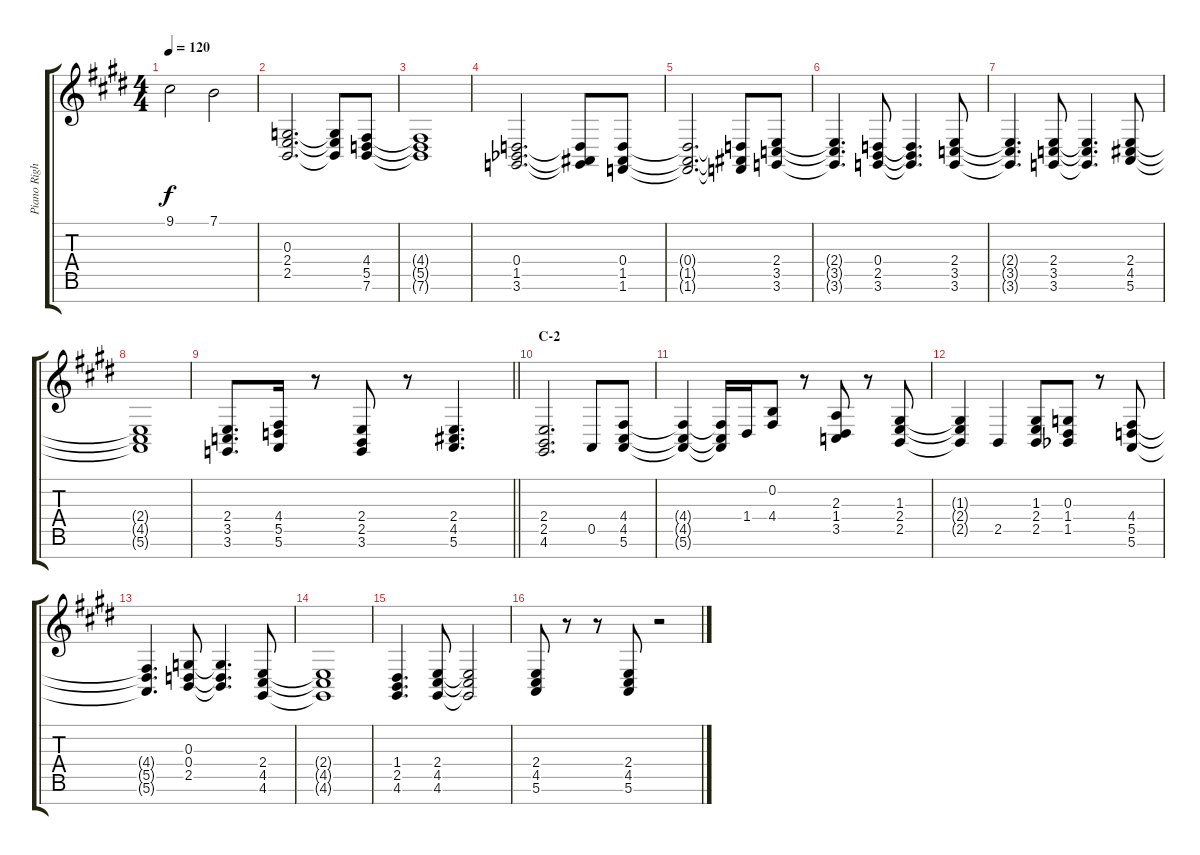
\track ("Piano Right (Kotobuki Tsumugi)" "Piano Righ") {instrument electricgrandpiano}
\staff {score tabs}
\tuning (E4 B3 G3 D3 A2 E2 B1) {hide}
\ts (4 4)
\tempo 120
\clef g2
\ks e
9.1{t}.2{dy f} 7.1.2 |
(0.3 2.4 2.5).2{d} (0.3{t} 2.4{t} 2.5{t}).8 (4.4 5.5 7.6).8 |
(4.4{t} 5.5{t} 7.6{t}).1 |
(0.4 1.5{acc b} 3.6).2{d} (0.4{t} 1.5{t} 3.6{t}).8 (0.4 1.5 1.6).8 |
(0.4{t} 1.5{t} 1.6{t}).2{d} (0.4{t} 1.5{t} 1.6{t}).8 (2.4 3.5 3.6).8 |
(2.4{t} 3.5{t} 3.6{t}).4{d} (0.4 2.5 3.6).8 (0.4{t} 2.5{t} 3.6{t}).4{d} (2.4 3.5 3.6).8 |
(2.4{t} 3.5{t} 3.6{t}).4{d} (2.4 3.5 3.6).8 (2.4{t} 3.5{t} 3.6{t}).4{d} (2.4 4.5 5.6).8 |
(2.4{t} 4.5{t} 5.6{t}).1 |
\barLineRight lightlight
(2.4 3.5 3.6).8{d} (4.4 5.5 5.6).16 r.8 (2.4 2.5 3.6).8 r.8 (2.4 4.5 5.6).4{d} |
\section ("" "C-2")
(2.4 2.5 4.6).2{d} 0.5.8 (4.4 4.5 5.6).8 |
(4.4{t} 4.5{t} 5.6{t}).4 (4.4{t} 4.5{t} 5.6{t}).16 1.4.16 (0.2 4.4).8 r.8 (2.3 1.4 3.5).8 r.8 (1.3 2.4 2.5).8 |
(1.3{t} 2.4{t} 2.5{t}).4 2.5.4 (1.3 2.4 2.5).8 (0.3 1.4 1.5{acc b}).8 r.8 (4.4 5.5 5.6).8 |
(4.4{t} 5.5{t} 5.6{t}).4{d} (0.3 0.4 2.5).8 (0.3{t} 0.4{t} 2.5{t}).4{d} (2.4 4.5 4.6).8 |
(2.4{t} 4.5{t} 4.6{t}).1 |
(1.4 2.5 4.6).4{d} (2.4 4.5 4.6).8 (2.4{t} 4.5{t} 4.6{t}).2 |
(2.4 4.5 5.6).8 r.8 r.8 (2.4 4.5 5.6).8 r.2
